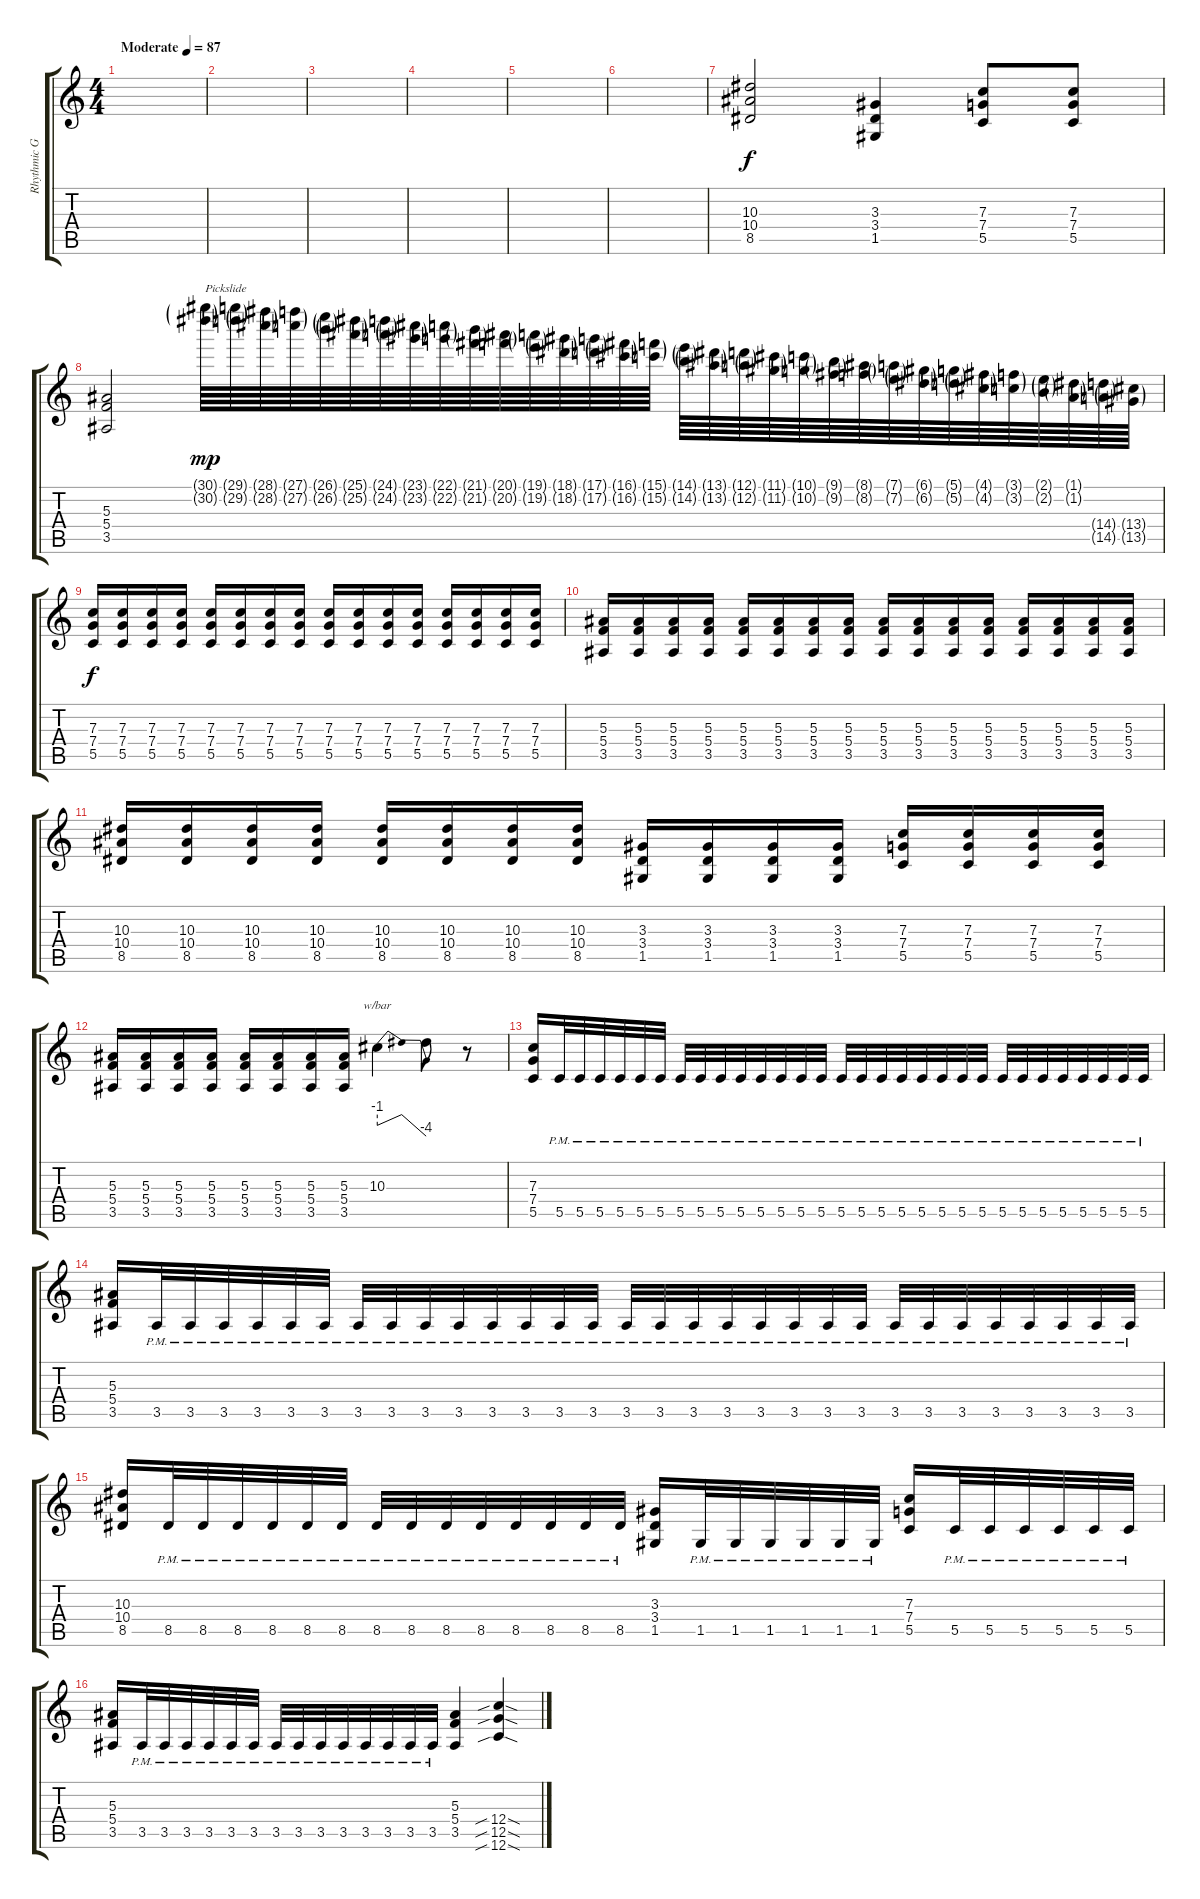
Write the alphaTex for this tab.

\track ("Rhythmic Guitar" "Rhythmic G") {instrument distortionguitar}
\staff {score tabs}
\tuning (D4 A3 F3 C3 G2 C2) {hide}
\ts (4 4)
\tempo (87 "Moderate")
\clef g2
\ks c
|
|
|
|
|
|
(10.3 10.4 8.5).2 (3.3 3.4 1.5).4 (7.3 7.4 5.5).8 (7.3 7.4 5.5).8 |
(5.3 5.4 3.5).2 (30.1{g} 30.2{g}).64{txt "Pickslide" dy mp} (29.1{g} 29.2{g}).64 (28.1{g} 28.2{g}).64 (27.1{g} 27.2{g}).64 (26.1{g} 26.2{g}).64 (25.1{g} 25.2{g}).64 (24.1{g} 24.2{g}).64 (23.1{g} 23.2{g}).64 (22.1{g} 22.2{g}).64 (21.1{g} 21.2{g}).64 (20.1{g} 20.2{g}).64 (19.1{g} 19.2{g}).64 (18.1{g} 18.2{g}).64 (17.1{g} 17.2{g}).64 (16.1{g} 16.2{g}).64 (15.1{g} 15.2{g}).64 (14.1{g} 14.2{g}).64 (13.1{g} 13.2{g}).64 (12.1{g} 12.2{g}).64 (11.1{g} 11.2{g}).64 (10.1{g} 10.2{g}).64 (9.1{g} 9.2{g}).64 (8.1{g} 8.2{g}).64 (7.1{g} 7.2{g}).64 (6.1{g} 6.2{g}).64 (5.1{g} 5.2{g}).64 (4.1{g} 4.2{g}).64 (3.1{g} 3.2{g}).64 (2.1{g} 2.2{g}).64 (1.1{g} 1.2{g}).64 (14.4{g} 14.5{g}).64 (13.4{g} 13.5{g}).64 |
(7.3 7.4 5.5).16{dy f} (7.3 7.4 5.5).16 (7.3 7.4 5.5).16 (7.3 7.4 5.5).16 (7.3 7.4 5.5).16 (7.3 7.4 5.5).16 (7.3 7.4 5.5).16 (7.3 7.4 5.5).16 (7.3 7.4 5.5).16 (7.3 7.4 5.5).16 (7.3 7.4 5.5).16 (7.3 7.4 5.5).16 (7.3 7.4 5.5).16 (7.3 7.4 5.5).16 (7.3 7.4 5.5).16 (7.3 7.4 5.5).16 |
(5.3 5.4 3.5).16 (5.3 5.4 3.5).16 (5.3 5.4 3.5).16 (5.3 5.4 3.5).16 (5.3 5.4 3.5).16 (5.3 5.4 3.5).16 (5.3 5.4 3.5).16 (5.3 5.4 3.5).16 (5.3 5.4 3.5).16 (5.3 5.4 3.5).16 (5.3 5.4 3.5).16 (5.3 5.4 3.5).16 (5.3 5.4 3.5).16 (5.3 5.4 3.5).16 (5.3 5.4 3.5).16 (5.3 5.4 3.5).16 |
(10.3 10.4 8.5).16 (10.3 10.4 8.5).16 (10.3 10.4 8.5).16 (10.3 10.4 8.5).16 (10.3 10.4 8.5).16 (10.3 10.4 8.5).16 (10.3 10.4 8.5).16 (10.3 10.4 8.5).16 (3.3 3.4 1.5).16 (3.3 3.4 1.5).16 (3.3 3.4 1.5).16 (3.3 3.4 1.5).16 (7.3 7.4 5.5).16 (7.3 7.4 5.5).16 (7.3 7.4 5.5).16 (7.3 7.4 5.5).16 |
(5.3 5.4 3.5).16 (5.3 5.4 3.5).16 (5.3 5.4 3.5).16 (5.3 5.4 3.5).16 (5.3 5.4 3.5).16 (5.3 5.4 3.5).16 (5.3 5.4 3.5).16 (5.3 5.4 3.5).16 10.3.4{tbe (dip default 0 -4 8 0 60 -16)} 10.3{t}.8 r.8 |
(7.3 7.4 5.5).16 5.5{pm}.32 5.5{pm}.32 5.5{pm}.32 5.5{pm}.32 5.5{pm}.32 5.5{pm}.32 5.5{pm}.32 5.5{pm}.32 5.5{pm}.32 5.5{pm}.32 5.5{pm}.32 5.5{pm}.32 5.5{pm}.32 5.5{pm}.32 5.5{pm}.32 5.5{pm}.32 5.5{pm}.32 5.5{pm}.32 5.5{pm}.32 5.5{pm}.32 5.5{pm}.32 5.5{pm}.32 5.5{pm}.32 5.5{pm}.32 5.5{pm}.32 5.5{pm}.32 5.5{pm}.32 5.5{pm}.32 5.5{pm}.32 5.5{pm}.32 |
(5.3 5.4 3.5).16 3.5{pm}.32 3.5{pm}.32 3.5{pm}.32 3.5{pm}.32 3.5{pm}.32 3.5{pm}.32 3.5{pm}.32 3.5{pm}.32 3.5{pm}.32 3.5{pm}.32 3.5{pm}.32 3.5{pm}.32 3.5{pm}.32 3.5{pm}.32 3.5{pm}.32 3.5{pm}.32 3.5{pm}.32 3.5{pm}.32 3.5{pm}.32 3.5{pm}.32 3.5{pm}.32 3.5{pm}.32 3.5{pm}.32 3.5{pm}.32 3.5{pm}.32 3.5{pm}.32 3.5{pm}.32 3.5{pm}.32 3.5{pm}.32 3.5{pm}.32 |
(10.3 10.4 8.5).16 8.5{pm}.32 8.5{pm}.32 8.5{pm}.32 8.5{pm}.32 8.5{pm}.32 8.5{pm}.32 8.5{pm}.32 8.5{pm}.32 8.5{pm}.32 8.5{pm}.32 8.5{pm}.32 8.5{pm}.32 8.5{pm}.32 8.5{pm}.32 (3.3 3.4 1.5).16 1.5{pm}.32 1.5{pm}.32 1.5{pm}.32 1.5{pm}.32 1.5{pm}.32 1.5{pm}.32 (7.3 7.4 5.5).16 5.5{pm}.32 5.5{pm}.32 5.5{pm}.32 5.5{pm}.32 5.5{pm}.32 5.5{pm}.32 |
(5.3 5.4 3.5).16 3.5{pm}.32 3.5{pm}.32 3.5{pm}.32 3.5{pm}.32 3.5{pm}.32 3.5{pm}.32 3.5{pm}.32 3.5{pm}.32 3.5{pm}.32 3.5{pm}.32 3.5{pm}.32 3.5{pm}.32 3.5{pm}.32 3.5{pm}.32 (5.3 5.4 3.5).4 (12.4{sib sod} 12.5{sib sod} 12.6{sib sod}).4
